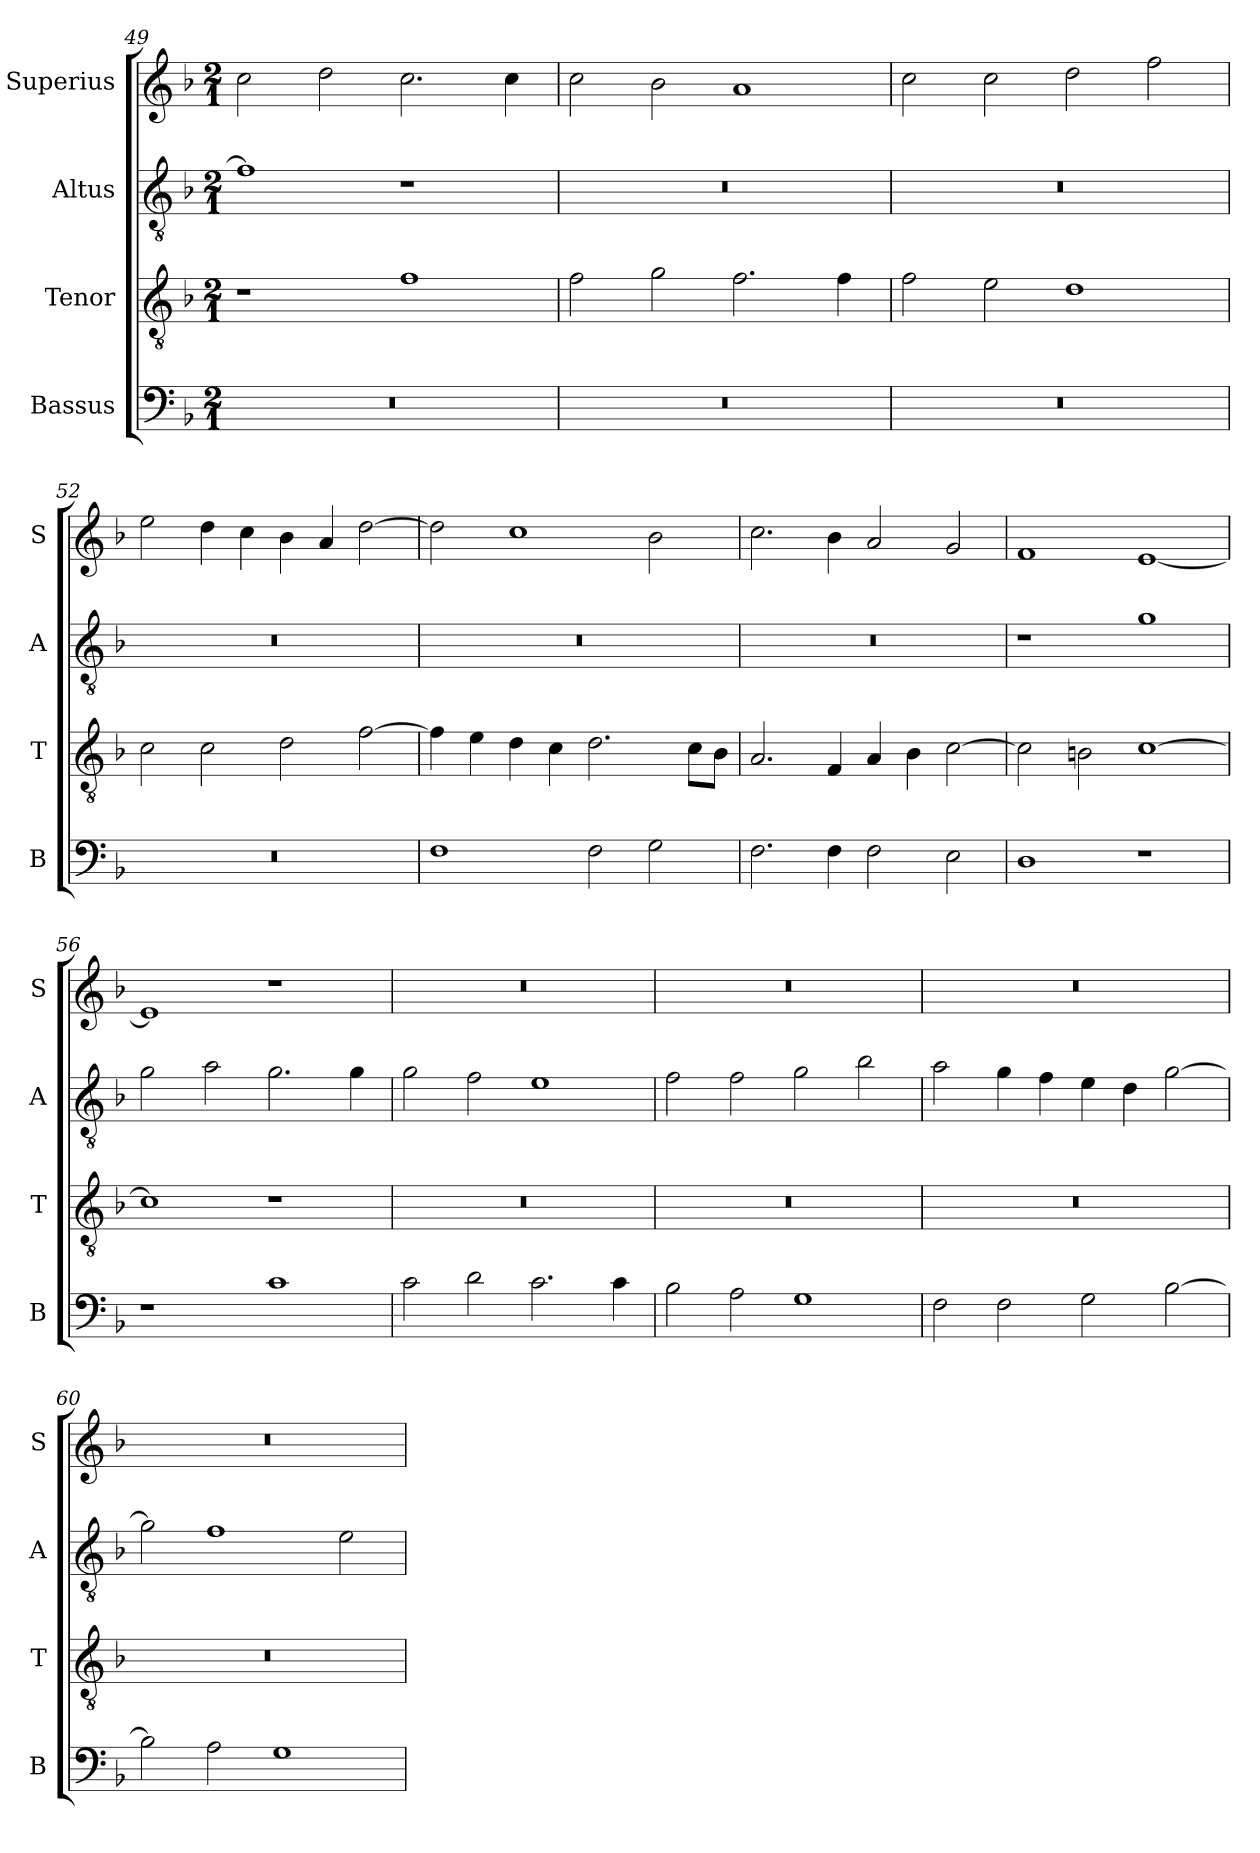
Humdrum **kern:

**kern	**kern	**kern	**kern
*part4	*part3	*part2	*part1
*staff4	*staff3	*staff2	*staff1
*I"Bassus	*I"Tenor	*I"Altus	*I"Superius
*I'B	*I'T	*I'A	*I'S
*clefF4	*clefGv2	*clefGv2	*clefG2
*k[b-]	*k[b-]	*k[b-]	*k[b-]
*M2/1	*M2/1	*M2/1	*M2/1
=49	=49	=49	=49
0r	1r	1f]	2cc\
.	.	.	2dd\
.	1f	1r	2.cc\
.	.	.	4cc\
=50	=50	=50	=50
0r	2f\	0r	2cc\
.	2g\	.	2b-\
.	2.f\	.	1a
.	4f\	.	.
=51	=51	=51	=51
0r	2f\	0r	2cc\
.	2e\	.	2cc\
.	1d	.	2dd\
.	.	.	2ff\
=52	=52	=52	=52
0r	2c\	0r	2ee\
.	2c\	.	4dd\
.	.	.	4cc\
.	2d\	.	4b-\
.	.	.	4a/
.	[2f\	.	[2dd\
=53	=53	=53	=53
1F	4f\]	0r	2dd\]
.	4e\	.	.
.	4d\	.	1cc
.	4c\	.	.
2F\	2.d\	.	.
2G\	.	.	2b-\
.	8c\L	.	.
.	8B-\J	.	.
=54	=54	=54	=54
2.F\	2.A/	0r	2.cc\
4F\	4F/	.	4b-\
2F\	4A/	.	2a/
.	4B-\	.	.
2E\	[2c\	.	2g/
=55	=55	=55	=55
1D	2c\]	1r	1f
.	2Bn\	.	.
1r	[1c	1g	[1e
=56	=56	=56	=56
1r	1c]	2g\	1e]
.	.	2a\	.
1c	1r	2.g\	1r
.	.	4g\	.
=57	=57	=57	=57
2c\	0r	2g\	0r
2d\	.	2f\	.
2.c\	.	1e	.
4c\	.	.	.
=58	=58	=58	=58
2B-\	0r	2f\	0r
2A\	.	2f\	.
1G	.	2g\	.
.	.	2b-\	.
=59	=59	=59	=59
2F\	0r	2a\	0r
2F\	.	4g\	.
.	.	4f\	.
2G\	.	4e\	.
.	.	4d\	.
[2B-\	.	[2g\	.
=60	=60	=60	=60
2B-\]	0r	2g\]	0r
2A\	.	1f	.
1G	.	.	.
.	.	2e\	.
=	=	=	=
*-	*-	*-	*-
